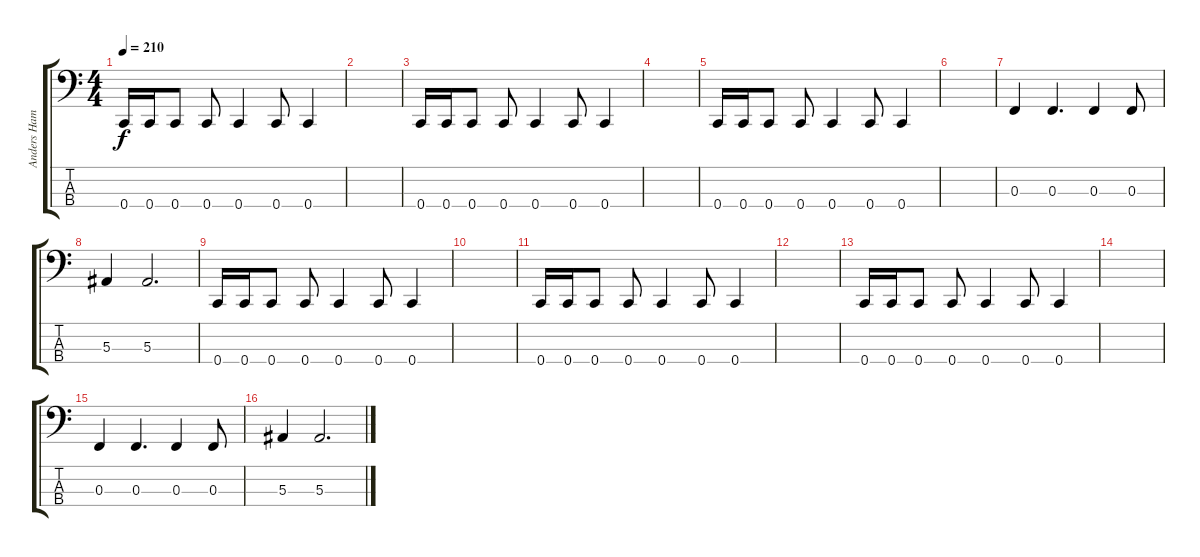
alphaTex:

\track ("Anders Hammer" "Anders Ham") {instrument slapbass1}
\staff {score tabs}
\tuning (Eb2 Bb1 F1 C1) {hide}
\ts (4 4)
\tempo 210
\clef f4
\ks c
0.4.16{dy f} 0.4.16 0.4.8 0.4.8 0.4.4 0.4.8 0.4.4 |
|
0.4.16 0.4.16 0.4.8 0.4.8 0.4.4 0.4.8 0.4.4 |
|
0.4.16 0.4.16 0.4.8 0.4.8 0.4.4 0.4.8 0.4.4 |
|
0.3.4 0.3.4{d} 0.3.4 0.3.8 |
5.3.4 5.3.2{d} |
0.4.16 0.4.16 0.4.8 0.4.8 0.4.4 0.4.8 0.4.4 |
|
0.4.16 0.4.16 0.4.8 0.4.8 0.4.4 0.4.8 0.4.4 |
|
0.4.16 0.4.16 0.4.8 0.4.8 0.4.4 0.4.8 0.4.4 |
|
0.3.4 0.3.4{d} 0.3.4 0.3.8 |
5.3.4 5.3.2{d}
